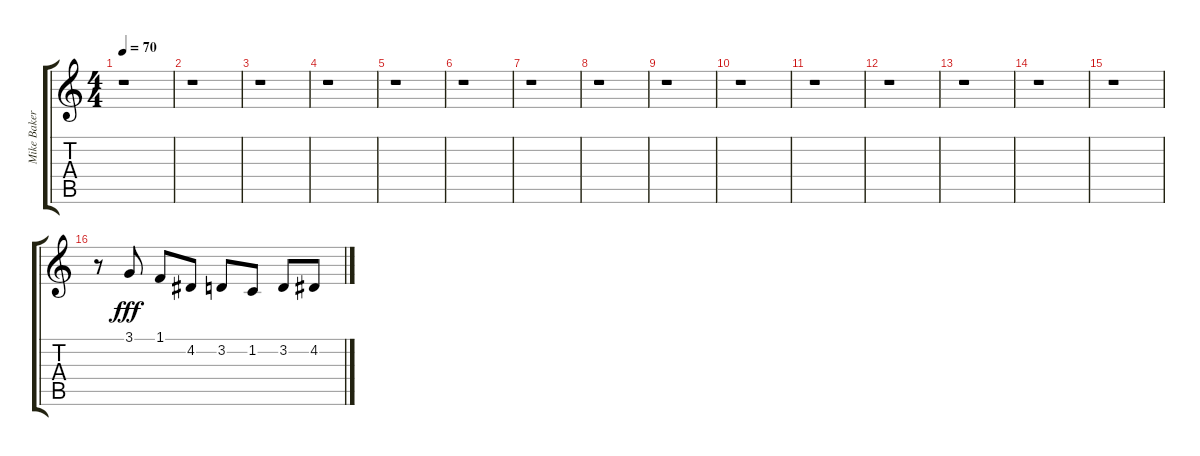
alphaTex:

\track ("Mike Baker" "Mike Baker") {instrument tenorsax}
\staff {score tabs}
\tuning (E4 B3 G3 D3 A2 E2) {hide}
\ts (4 4)
\tempo 70
\clef g2
\ks c
r.1{dy fff} |
r.1 |
r.1 |
r.1 |
r.1 |
r.1 |
r.1 |
r.1 |
r.1 |
r.1 |
r.1 |
r.1 |
r.1 |
r.1 |
r.1 |
r.8 3.1.8 1.1.8 4.2.8 3.2.8 1.2.8 3.2.8 4.2.8
